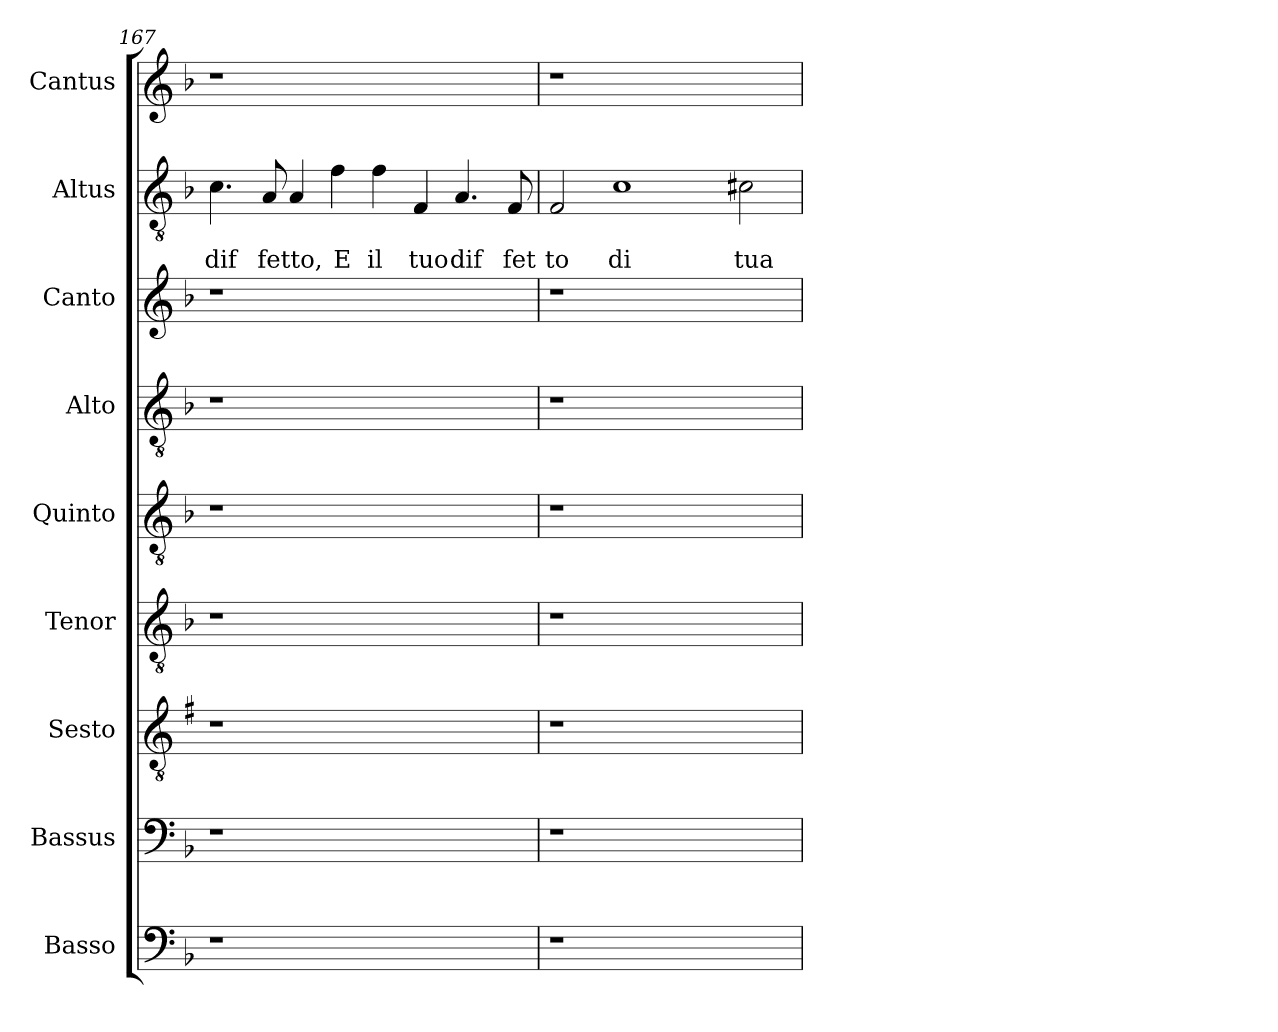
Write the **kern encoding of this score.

**kern	**kern	**kern	**kern	**kern	**kern	**kern	**kern	**text	**text	**kern
*part9	*part8	*part7	*part6	*part5	*part4	*part3	*part2	*part2	*part2	*part1
*staff9	*staff8	*staff7	*staff6	*staff5	*staff4	*staff3	*staff2	*staff2	*staff2	*staff1
*I"Basso	*I"Bassus	*I"Sesto	*I"Tenor	*I"Quinto	*I"Alto	*I"Canto	*I"Altus	*	*	*I"Cantus
*	*	*I'Sesto	*I'Tenor	*I'Quinto	*I'Alto	*I'Canto	*I'Altus	*	*	*I'Cantus
*clefF4	*clefF4	*clefGv2	*clefGv2	*clefGv2	*clefGv2	*clefG2	*clefGv2	*	*	*clefG2
*k[b-]	*k[b-]	*k[f#]	*k[b-]	*k[b-]	*k[b-]	*k[b-]	*k[b-]	*	*	*k[b-]
*F:	*F:	*G:	*F:	*F:	*F:	*F:	*F:	*	*	*F:
=167	=167	=167	=167	=167	=167	=167	=167	=167	=167	=167
!	!	!	!	!	!	!	!	!	!LO:LY:b	!
1r	1r	1r	1r	1r	1r	1r	4.c\	.	dif	1r
!	!	!	!	!	!	!	!	!	!LO:LY:b	!
.	.	.	.	.	.	.	8A/	.	fetto,	.
.	.	.	.	.	.	.	4A/	.	.	.
!	!	!	!	!	!	!	!	!	!LO:LY:b	!
.	.	.	.	.	.	.	4f\	.	E	.
!	!	!	!	!	!	!	!	!	!LO:LY:b	!
1ryy	1ryy	1ryy	1ryy	1ryy	1ryy	1ryy	4f\	.	il	1ryy
!	!	!	!	!	!	!	!	!	!LO:LY:b	!
.	.	.	.	.	.	.	4F/	.	tuo	.
!	!	!	!	!	!	!	!	!	!LO:LY:b	!
.	.	.	.	.	.	.	4.A/	.	dif	.
!	!	!	!	!	!	!	!	!	!LO:LY:b	!
.	.	.	.	.	.	.	8F/	.	fet	.
=168	=168	=168	=168	=168	=168	=168	=168	=168	=168	=168
!	!	!	!	!	!	!	!	!	!LO:LY:b	!
1r	1r	1r	1r	1r	1r	1r	2F/	.	to	1r
!	!	!	!	!	!	!	!	!	!LO:LY:b	!
.	.	.	.	.	.	.	1c	.	di	.
1ryy	1ryy	1ryy	1ryy	1ryy	1ryy	1ryy	.	.	.	1ryy
!	!	!	!	!	!	!	!	!	!LO:LY:b	!
.	.	.	.	.	.	.	2c#X\	.	tua	.
=	=	=	=	=	=	=	=	=	=	=
*-	*-	*-	*-	*-	*-	*-	*-	*-	*-	*-
